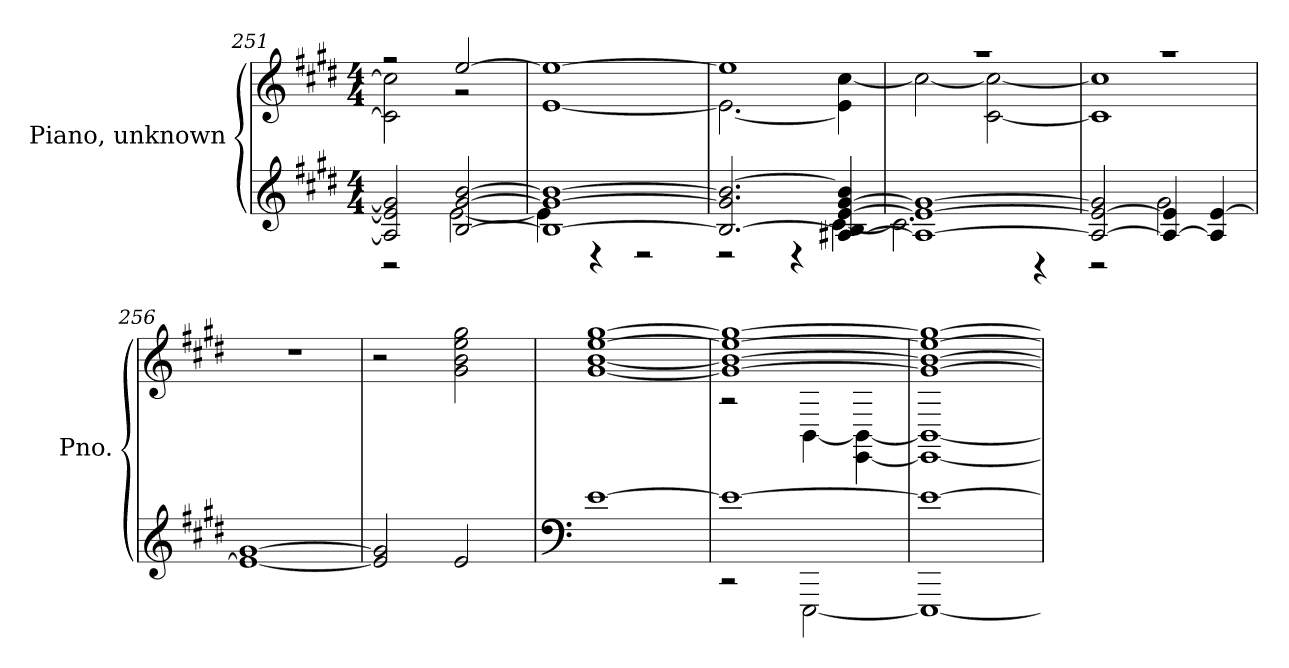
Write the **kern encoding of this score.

**kern	**kern
*part1	*part1
*staff2	*staff1
*I"Piano, unknown	*
*I'Pno.	*
*clefG2	*clefG2
*k[f#c#g#d#]	*k[f#c#g#d#]
*M4/4	*M4/4
=251	=251
*^	*^
2A#/] 2e/] 2g#/]	2r	2r	2c#\] 2cc#\]
[2B/ [2g#/ [2b/	[2e\	[2ee/	2r
!!LO:PB:g=z	!!
=252	=252	=252	=252
1B_ 1g#_ 1b_	4e\]	1ee_	[1e
.	4r	.	.
.	2r	.	.
=253	=253	=253	=253
2.B/_ 2.g#/] 2.b/_	2r	1ee]	2.e\_
.	4r	.	.
[4A#X/ 4B/] [4e/ [4g#/ 4b/]	[4c#\	.	4e\] [4cc#\
=254	=254	=254	=254
1A#_ 1e_ 1g#_	2.c#\]	1r	2cc#\_
.	.	.	[2c#\ 2cc#\_
.	4r	.	.
=255	=255	=255	=255
2A#/_ 2e/_ 2g#/]	2r	1r	1c#] 1cc#]
4A#/_ 4e/]	2g#\	.	.
4A#/] [4e/	.	.	.
*v	*v	*	*
*	*v	*v
=256	=256
1e_ [1g#	1r
=257	=257
2e/] 2g#/]	2r
2e/	2g#\ 2b\ 2ee\ 2gg#\
=258	=258
*clefF4	*
[1e	[1g# [1b [1ee [1gg#
=259	=259
*^	*^
1e_	2r	1g#_ 1b_ 1ee_ 1gg#_	2r
.	[2EEE\	.	[4BB\
.	.	.	[4EE\ 4BB\_
=260	=260	=260	=260
1e_	1EEE_	1g#_ 1b_ 1ee_ 1gg#_	1EE_ 1BB_
*v	*v	*	*
*	*v	*v
=	=
*-	*-
